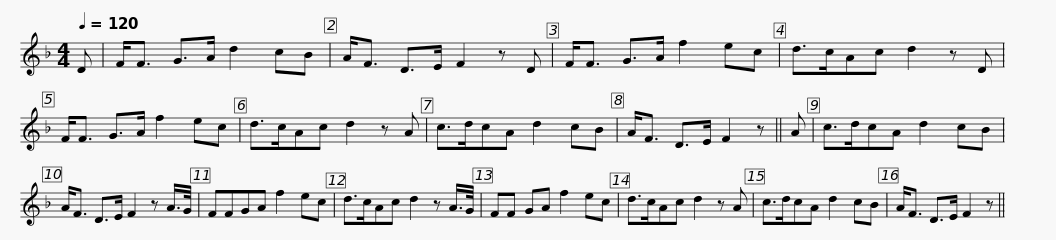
X:1
L:1/8
Q:1/4=120
M:4/4
I:linebreak $
K:Dmin
V:1 treble
V:1
 D | F<F G>A d2 cB | A<F D>E F2 z D | F<F G>A f2 ec | d>cAc d2 z D | %5
 F<F G>A f2 ec |$ d>cAc d2 z A | c>dcA d2 cB | A<F D>E F2 z || A | %10
 c>dcA d2 cB | A<F D>E F2 z A/>G/ |$ FFGA f2 ec | d>cAc d2 z A/>G/ | FF GA f2 ec | %15
 d>cAc d2 z A | c>dcA d2 cB | A<F D>E F2 z || %18
